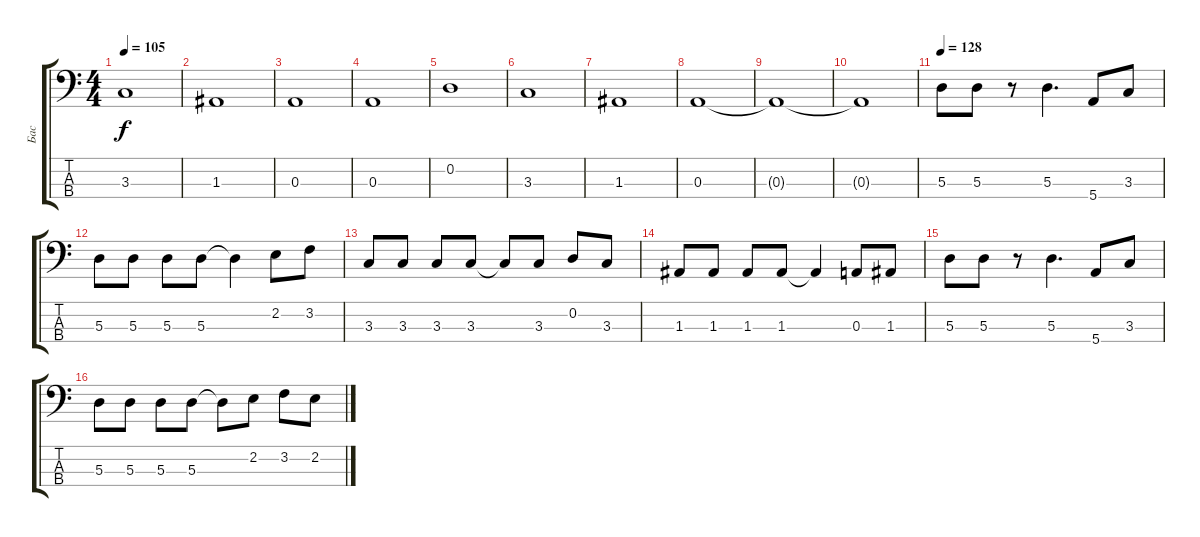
\track ("Бас" "Бас") {instrument electricbassfinger}
\staff {score tabs}
\tuning (G2 D2 A1 E1) {hide}
\ts (4 4)
\tempo 105
\clef f4
\ks c
3.3.1{dy f} |
1.3.1 |
0.3.1 |
0.3.1 |
0.2.1 |
3.3.1 |
1.3.1 |
0.3.1 |
0.3{t}.1 |
0.3{t}.1 |
\tempo 128
5.3.8{instrument electricbassfinger} 5.3.8 r.8 5.3.4{d} 5.4.8 3.3.8 |
5.3.8 5.3.8 5.3.8 5.3.8 5.3{t}.4 2.2.8 3.2.8 |
3.3.8 3.3.8 3.3.8 3.3.8 3.3{t}.8 3.3.8 0.2.8 3.3.8 |
1.3.8 1.3.8 1.3.8 1.3.8 1.3{t}.4 0.3.8 1.3.8 |
5.3.8 5.3.8 r.8 5.3.4{d} 5.4.8 3.3.8 |
5.3.8 5.3.8 5.3.8 5.3.8 5.3{t}.8 2.2.8 3.2.8 2.2.8
